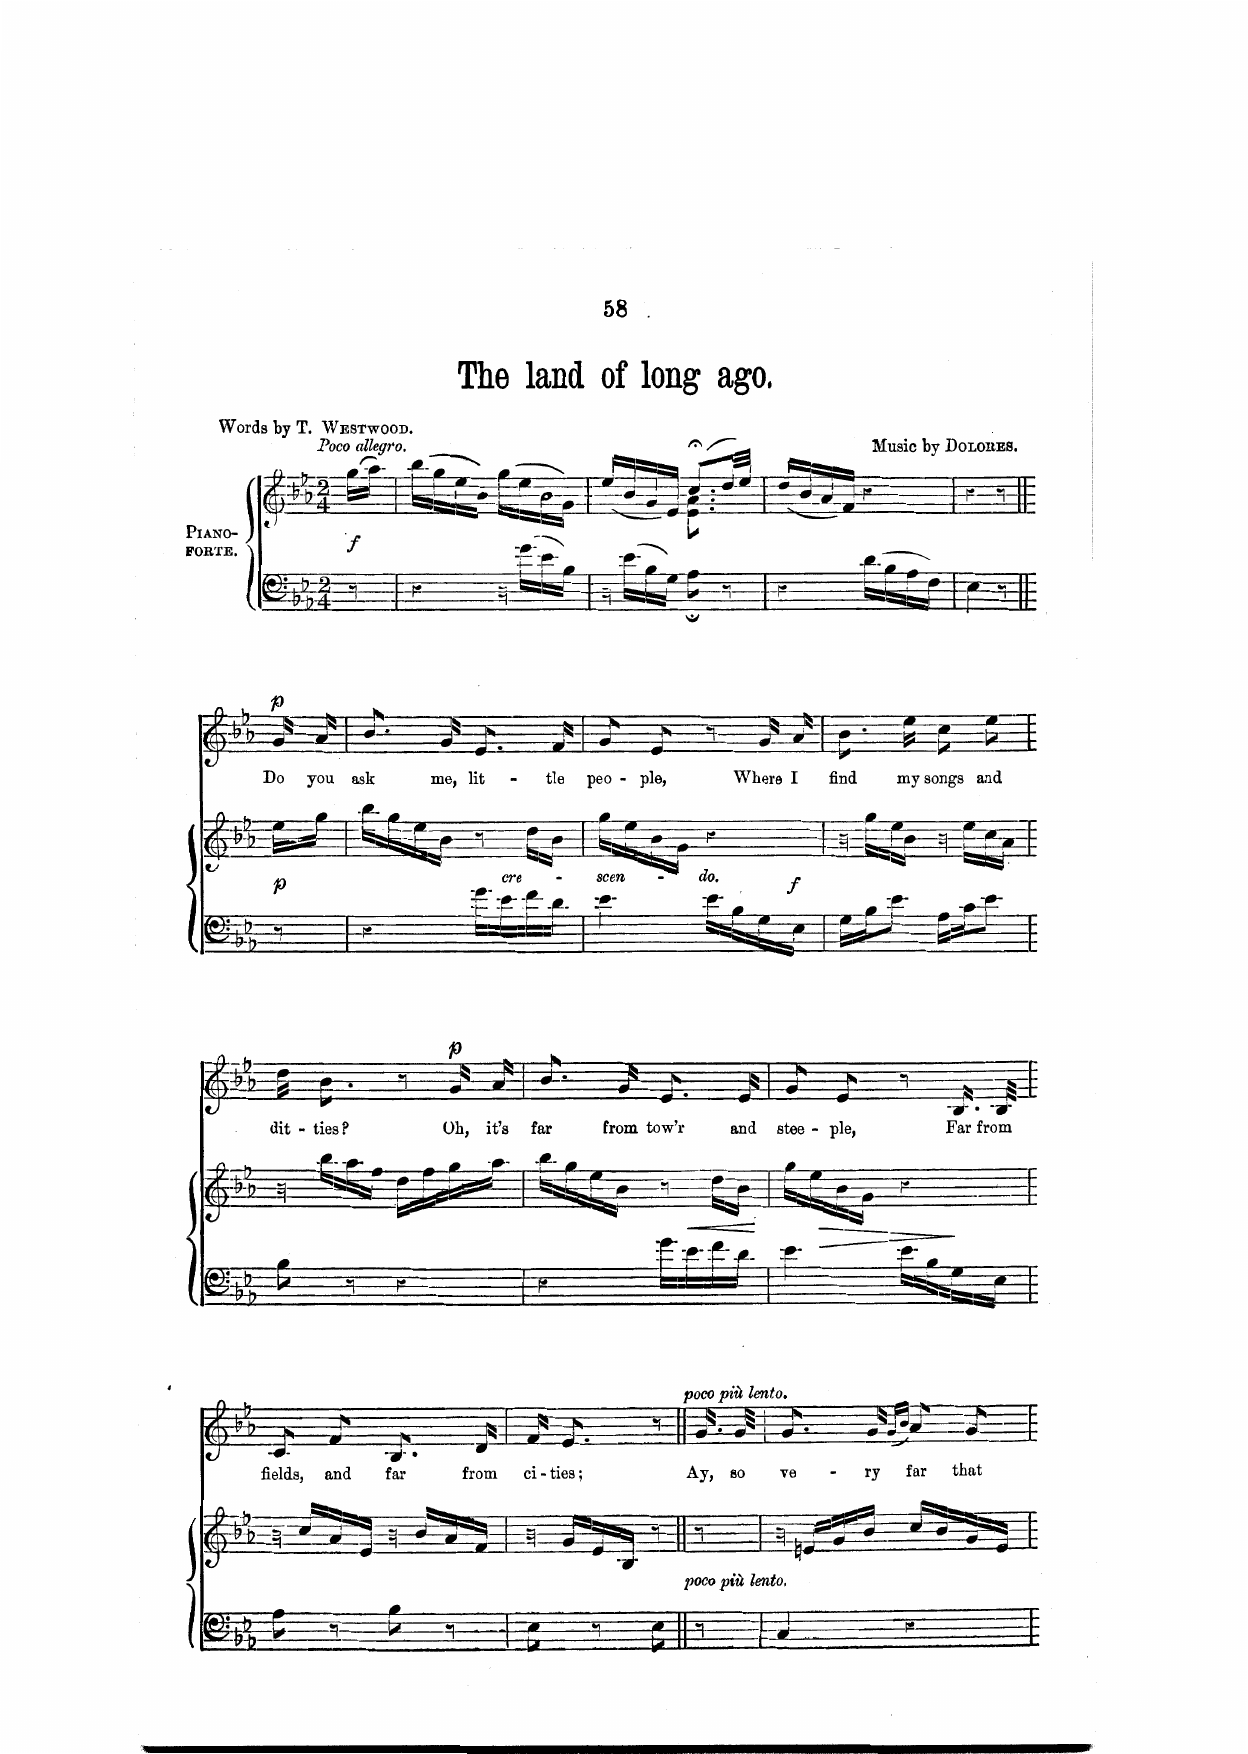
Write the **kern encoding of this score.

**kern	**kern	**dynam	**kern	**text	**dynam
*part2	*part2	*part2	*part1	*part1	*part1
*staff3	*staff2	*staff2/3	*staff1	*staff1	*staff1
*I"Piano	*	*	*I"Voice	*	*
*I'Pno	*	*	*	*	*
*clefF4	*clefG2	*	*clefG2	*	*
*k[b-e-a-]	*k[b-e-a-]	*	*k[b-e-a-]	*	*
*M2/4	*M2/4	*	*M2/4	*	*
=	=	=	=	=	=
!	!	!	!LO:TX:a:B:t=Poco allegro	!	!
!	!	!LO:DY:b	!	!	!
8r	(16gg\LL	f	8r	.	.
.	16aa-\JJ)	.	.	.	.
=1	=1	=1	=1	=1	=1
4r	(16bb-\LL	.	2r	.	.
.	16gg\	.	.	.	.
.	16ee-\	.	.	.	.
.	16b-\JJ)	.	.	.	.
16r	(16gg\LL	.	.	.	.
16g\LL	16ee-\	.	.	.	.
16e-\	16b-\	.	.	.	.
16B-\JJ	16g\JJ)	.	.	.	.
=2	=2	=2	=2	=2	=2
*	*^	*	*	*	*
16r	(16ee-/LL	4ryy	.	2r	.	.
16e-\LL	16b-/	.	.	.	.	.
16B-\	16g/	.	.	.	.	.
16G\JJ	16e-/JJ)	.	.	.	.	.
8A-;\	(>8.cc;</L	8.e-\ 8.a-\	.	.	.	.
8r	.	.	.	.	.	.
.	32dd/LL	16ryy	.	.	.	.
.	32ee-/JJJ)	.	.	.	.	.
*	*v	*v	*	*	*	*
=3	=3	=3	=3	=3	=3
4r	(16dd/LL	.	2r	.	.
.	16b-/	.	.	.	.
.	16a-/	.	.	.	.
.	16f/JJ)	.	.	.	.
16d\LL	4r	.	.	.	.
16B-\	.	.	.	.	.
16A-\	.	.	.	.	.
16F\JJ	.	.	.	.	.
=4	=4	=4	=4	=4	=4
4E-\	4r	.	4r	.	.
8r	8r	.	8r	.	.
=4X1||	=4X1||	=4X1||	=4X1||	=4X1||	=4X1||
!	!	!LO:DY:b	!	!	!LO:DY:a
8r	16ee-\LL	p	16g/	Do	p
.	16gg\JJ	.	16a-/	you	.
=5	=5	=5	=5	=5	=5
4r	16bb-\LL	.	8.b-/	ask	.
.	16gg\	.	.	.	.
.	16ee-\	.	.	.	.
.	16b-\JJ	.	16g/	me,	.
!	!LO:TX:b:i:t=cresc.	!	!	!	!
16g\LL	8r	.	8.e-/	lit-	.
16e-\	.	.	.	.	.
16f\	16dd\LL	.	.	.	.
16d\JJ	16b-\JJ	.	16f/	-tle	.
=6	=6	=6	=6	=6	=6
4e-\	16gg\LL	.	8g/	peo-	.
.	16ee-\	.	.	.	.
.	16b-\	.	8e-/	-ple,	.
.	16g\JJ	.	.	.	.
16e-\LL	4r	.	8r	.	.
16B-\	.	.	.	.	.
!	!	!LO:DY:a=2	!	!	!
16G\	.	f	16g/	Where	.
16E-\JJ	.	.	16a-/	I	.
=7	=7	=7	=7	=7	=7
16G\LL	16r	.	8.b-\	find	.
16B-\J	16gg\LL	.	.	.	.
8e-\J	16ee-\	.	.	.	.
.	16b-\JJ	.	16ee-\	my	.
16A-\LL	16r	.	8cc\	songs	.
16c\J	16ee-\LL	.	.	.	.
8e-\J	16cc\	.	8ee-\	and	.
.	16a-\JJ	.	.	.	.
=8	=8	=8	=8	=8	=8
8B-\	16r	.	16dd\	dit-	.
.	16bb-\LL	.	8.b-\	-ties?	.
8r	16aa-\	.	.	.	.
.	16ff\JJ	.	.	.	.
4r	16dd\LL	.	8r	.	.
.	16ff\	.	.	.	.
!	!	!	!	!	!LO:DY:a
.	16gg\	.	16g/	Oh,	p
.	16aa-\JJ	.	16a-/	it’s	.
=9	=9	=9	=9	=9	=9
4r	16bb-\LL	.	8.b-\	far	.
.	16gg\	.	.	.	.
.	16ee-\	.	.	.	.
.	16b-\JJ	.	16g/	from	.
!	!	!LO:HP:b	!	!	!
16g\LL	8r	<	8.e-/	tow’r	.
16e-\	.	.	.	.	.
16f\	16dd\LL	.	.	.	.
16d\JJ	16b-\JJ	.	16e-/	and	.
.	.	[	.	.	.
=10	=10	=10	=10	=10	=10
4e-\	16gg\LL	.	8g/	stee-	.
!	!	!LO:HP:b	!	!	!
.	16ee-\	>	.	.	.
.	16b-\	.	8e-/	-ple,	.
.	16g\JJ	.	.	.	.
16e-\LL	4r	]	8r	.	.
16B-\	.	.	.	.	.
16G\	.	.	16.B-/	Far	.
16E-\JJ	.	.	.	.	.
.	.	.	32B-/	from	.
=11	=11	=11	=11	=11	=11
8A-\	16r	.	8c/	fields,	.
.	16cc/LL	.	.	.	.
8r	16a-/	.	8f/	and	.
.	16e-/JJ	.	.	.	.
8B-\	16r	.	8.B-/	far	.
.	16b-/LL	.	.	.	.
8r	16a-/	.	.	.	.
.	16f/JJ	.	16d/	from	.
=12	=12	=12	=12	=12	=12
8E-\	16r	.	16f/	ci-	.
.	16g/LL	.	8.e-/	-ties;	.
8r	16e-/	.	.	.	.
.	16B-/JJ	.	.	.	.
8E-\	8r	.	8r	.	.
=12X2||	=12X2||	=12X2||	=12X2||	=12X2||	=12X2||
!	!	!	!LO:TX:i:t=poco più lento	!	!
!LO:TX:i:t=poco più lento	!	!	!	!	!
8r	8r	.	16.g/	Ay,	.
.	.	.	32g/	so	.
=13	=13	=13	=13	=13	=13
4C/	16r	.	8.g/	ve-	.
.	16en/LL	.	.	.	.
.	16g/	.	.	.	.
.	16b-/JJ	.	16g/	-ry	.
.	.	.	(16qg/LL	.	.
.	.	.	16qb-/JJ	.	.
4r	16cc/LL	.	8a-/)	far	.
.	16b-/	.	.	.	.
.	16g/	.	8g/	that	.
.	16e/JJ	.	.	.	.
=	=	=	=	=	=
*-	*-	*-	*-	*-	*-
